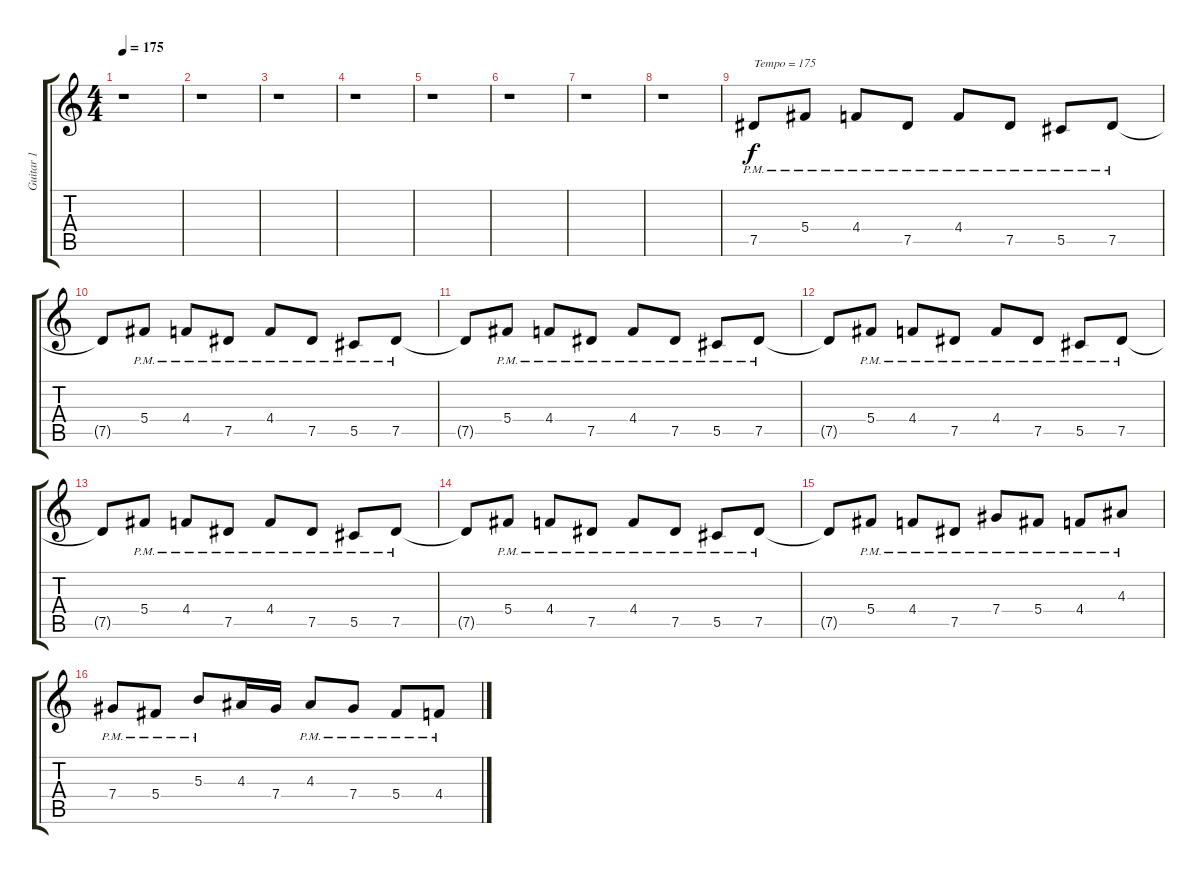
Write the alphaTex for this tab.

\track ("Guitar 1" "Guitar 1") {instrument overdrivenguitar}
\staff {score tabs}
\tuning (Eb4 Bb3 Gb3 Db3 Ab2 Eb2) {hide}
\ts (4 4)
\tempo 175
\clef g2
\ks c
r.1{dy f instrument overdrivenguitar} |
r.1 |
r.1 |
r.1 |
r.1 |
r.1 |
r.1 |
r.1 |
\section ("" "")
7.5{pm}.8{txt "Tempo = 175"} 5.4{pm}.8 4.4{pm}.8 7.5{pm}.8 4.4{pm}.8 7.5{pm}.8 5.5{pm}.8 7.5{pm}.8 |
7.5{t}.8 5.4{pm}.8 4.4{pm}.8 7.5{pm}.8 4.4{pm}.8 7.5{pm}.8 5.5{pm}.8 7.5{pm}.8 |
7.5{t}.8 5.4{pm}.8 4.4{pm}.8 7.5{pm}.8 4.4{pm}.8 7.5{pm}.8 5.5{pm}.8 7.5{pm}.8 |
7.5{t}.8 5.4{pm}.8 4.4{pm}.8 7.5{pm}.8 4.4{pm}.8 7.5{pm}.8 5.5{pm}.8 7.5{pm}.8 |
7.5{t}.8 5.4{pm}.8 4.4{pm}.8 7.5{pm}.8 4.4{pm}.8 7.5{pm}.8 5.5{pm}.8 7.5{pm}.8 |
7.5{t}.8 5.4{pm}.8 4.4{pm}.8 7.5{pm}.8 4.4{pm}.8 7.5{pm}.8 5.5{pm}.8 7.5{pm}.8 |
7.5{t}.8 5.4{pm}.8 4.4{pm}.8 7.5{pm}.8 7.4{pm}.8 5.4{pm}.8 4.4{pm}.8 4.3{pm}.8 |
7.4{pm}.8 5.4{pm}.8 5.3{pm}.8 4.3.16 7.4.16 4.3{pm}.8 7.4{pm}.8 5.4{pm}.8 4.4{pm}.8
